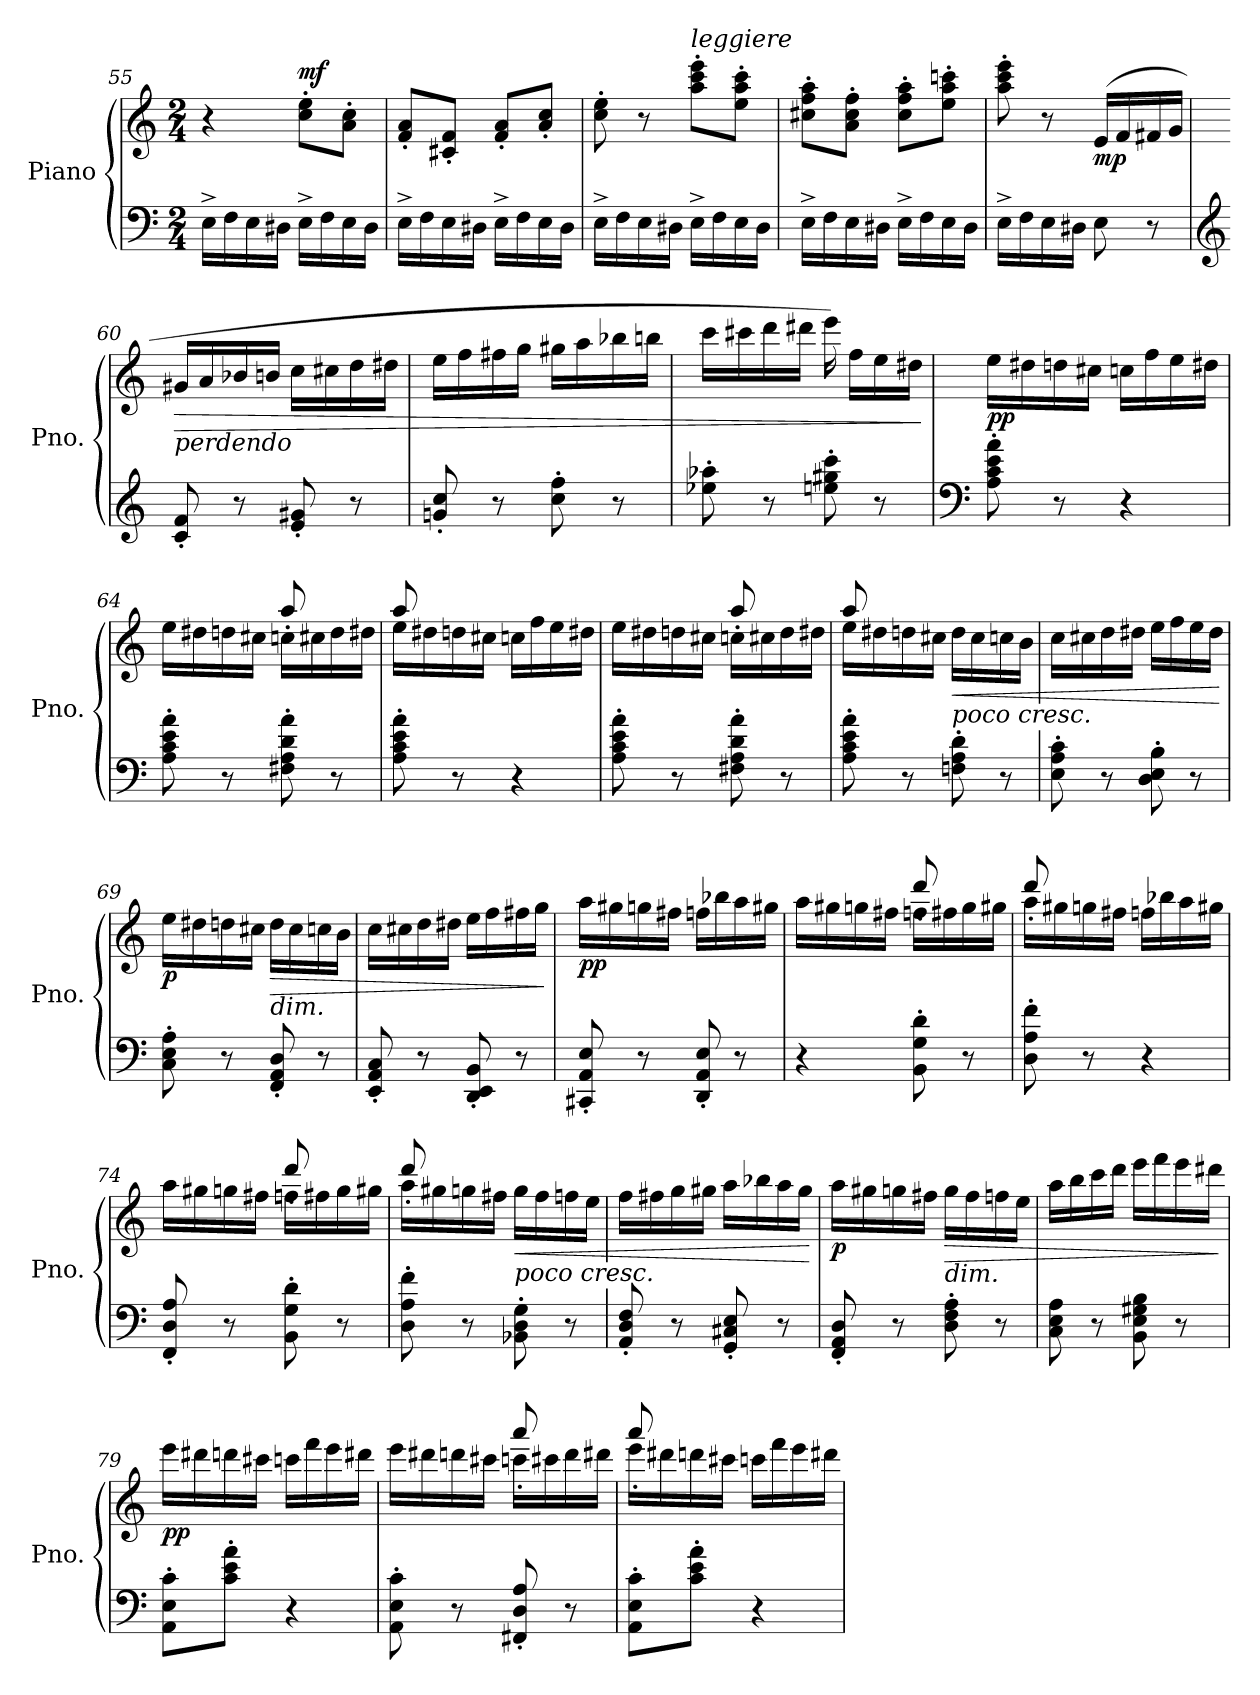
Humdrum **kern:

**kern	**kern	**dynam
*part1	*part1	*part1
*staff2	*staff1	*staff1/2
*I"Piano	*	*
*I'Pno.	*	*
*clefF4	*clefG2	*
*k[]	*k[]	*
*M2/4	*M2/4	*
=55	=55	=55
16E^\LL	4r	.
16F\	.	.
16E\	.	.
16D#X\JJ	.	.
!	!	!LO:DY:a
16E^\LL	8cc\' 8ee\'L	mf
16F\	.	.
16E\	8a\' 8cc\'J	.
16D#\JJ	.	.
=56	=56	=56
16E^\LL	8f/' 8a/'L	.
16F\	.	.
16E\	8c#X/' 8f/'J	.
16D#X\JJ	.	.
16E^\LL	8f/' 8a/'L	.
16F\	.	.
16E\	8a/' 8cc/'J	.
16D#\JJ	.	.
!!LO:LB:g=z
=57	=57	=57
16E^\LL	8cc\' 8ee\'	.
16F\	.	.
16E\	8r	.
16D#X\JJ	.	.
!	!LO:TX:a:i:t=leggiere	!
16E^\LL	8aa\' 8ccc\' 8eee\'L	.
16F\	.	.
16E\	8ee\' 8aa\' 8ccc\'J	.
16D#\JJ	.	.
=58	=58	=58
16E^\LL	8cc#X\' 8ff\' 8aa\'L	.
16F\	.	.
16E\	8a\' 8cc#\' 8ff\'J	.
16D#X\JJ	.	.
16E^\LL	8cc#\' 8ff\' 8aa\'L	.
16F\	.	.
16E\	8ee\' 8aa\' 8cccn\'J	.
16D#\JJ	.	.
=59	=59	=59
16E^\LL	8aa\' 8ccc\' 8eee\'	.
16F\	.	.
16E\	8r	.
16D#X\JJ	.	.
!	!	!LO:DY:b
8E\	(>16e/LL	mp
.	16f/	.
8r	16f#X/	.
.	16g/JJ	.
=60	=60	=60
*clefG2	*	*
!	!LO:TX:b:i:t=perdendo	!
!	!	!LO:HP:b
8c/' 8f/'	16g#X/LL	>
.	16a/	.
8r	16b-X/	.
.	16bn/JJ	.
8e/' 8g#X/'	16cc\LL	.
.	16cc#X\	.
8r	16dd\	.
.	16dd#X\JJ	.
=61	=61	=61
8gn/' 8cc/'	16ee\LL	.
.	16ff\	.
8r	16ff#X\	.
.	16gg\JJ	.
8cc\' 8ff\'	16gg#X\LL	.
.	16aa\	.
8r	16bb-X\	.
.	16bbn\JJ	.
!!LO:LB:g=z
=62	=62	=62
8ee-X\' 8aa-X\'	16ccc\LL	.
.	16ccc#X\	.
8r	16ddd\	.
.	16ddd#X\JJ	.
8een\' 8gg#X\' 8ccc\'	16eee\)	.
.	16ff\LL	.
8r	16ee\	.
.	16dd#X\JJ	.
.	.	]
=63	=63	=63
*clefF4	*	*
!	!	!LO:DY:b
8A\' 8c\' 8e\' 8a\'	16ee\LL	pp
.	16dd#X\	.
8r	16ddn\	.
.	16cc#X\JJ	.
4r	16ccn\LL	.
.	16ff\	.
.	16ee\	.
.	16dd#X\JJ	.
=64	=64	=64
*	*^	*
8A\' 8c\' 8e\' 8a\'	16ee\LL	4ryy	.
.	16dd#X\	.	.
8r	16ddn\	.	.
.	16cc#X\JJ	.	.
8F#X\' 8A\' 8d\' 8a\'	16ccn\LL	8aa'/	.
.	16cc#X\	.	.
8r	16dd\	8ryy	.
.	16dd#X\JJ	.	.
=65	=65	=65	=65
8A\' 8c\' 8e\' 8a\'	16ee\LL	8aa'/	.
.	16dd#X\	.	.
8r	16ddn\	4.ryy	.
.	16cc#X\JJ	.	.
4r	16ccn\LL	.	.
.	16ff\	.	.
.	16ee\	.	.
.	16dd#X\JJ	.	.
!!LO:LB:g=z	!!
=66	=66	=66	=66
8A\' 8c\' 8e\' 8a\'	16ee\LL	4ryy	.
.	16dd#X\	.	.
8r	16ddn\	.	.
.	16cc#X\JJ	.	.
8F#X\' 8A\' 8d\' 8a\'	16ccn\LL	8aa'/	.
.	16cc#X\	.	.
8r	16dd\	8ryy	.
.	16dd#X\JJ	.	.
=67	=67	=67	=67
8A\' 8c\' 8e\' 8a\'	16ee\LL	8aa'/	.
.	16dd#X\	.	.
8r	16ddn\	4.ryy	.
.	16cc#X\JJ	.	.
!	!LO:TX:b:i:t=poco cresc.	!	!
!	!	!	!LO:HP:b
8Fn\' 8A\' 8d\'	16dd\LL	.	<
.	16cc#\	.	.
8r	16ccn\	.	.
.	16b\JJ	.	.
*	*v	*v	*
=68	=68	=68
8E\' 8A\' 8c\'	16cc\LL	.
.	16cc#X\	.
8r	16dd\	.
.	16dd#X\JJ	.
8D\' 8E\' 8B\'	16ee\LL	.
.	16ff\	.
8r	16ee\	.
.	16dd#\JJ	.
.	.	[
=69	=69	=69
!	!	!LO:DY:b
8C\' 8E\' 8A\'	16ee\LL	p
.	16dd#X\	.
8r	16ddn\	.
.	16cc#X\JJ	.
!	!LO:TX:b:i:t=dim.	!
!	!	!LO:HP:b
8FF/' 8AA/' 8D/'	16dd\LL	>
.	16cc#\	.
8r	16ccn\	.
.	16b\JJ	.
!!LO:LB:g=z
=70	=70	=70
8EE/' 8AA/' 8C/'	16cc\LL	.
.	16cc#X\	.
8r	16dd\	.
.	16dd#X\JJ	.
8DD/' 8EE/' 8BB/'	16ee\LL	.
.	16ff\	.
8r	16ff#X\	.
.	16gg\JJ	.
.	.	]
=71	=71	=71
!	!	!LO:DY:b
8CC#X/' 8AA/' 8E/'	16aa\LL	pp
.	16gg#X\	.
8r	16ggn\	.
.	16ff#X\JJ	.
8DD/' 8AA/' 8E/'	16ffn\LL	.
.	16bb-X\	.
8r	16aa\	.
.	16gg#X\JJ	.
=72	=72	=72
*	*^	*
4r	16aa\LL	4ryy	.
.	16gg#X\	.	.
.	16ggn\	.	.
.	16ff#X\JJ	.	.
8BB\' 8G\' 8d\'	16ffn\LL	8ddd'/	.
.	16ff#X\	.	.
8r	16gg\	8ryy	.
.	16gg#X\JJ	.	.
=73	=73	=73	=73
8D\' 8A\' 8f\'	16aa\LL	8ddd'/	.
.	16gg#X\	.	.
8r	16ggn\	4.ryy	.
.	16ff#X\JJ	.	.
4r	16ffn\LL	.	.
.	16bb-X\	.	.
.	16aa\	.	.
.	16gg#X\JJ	.	.
!!LO:PB:g=z	!!
=74	=74	=74	=74
8FF/' 8D/' 8A/'	16aa\LL	4ryy	.
.	16gg#X\	.	.
8r	16ggn\	.	.
.	16ff#X\JJ	.	.
8BB\' 8G\' 8d\'	16ffn\LL	8ddd'/	.
.	16ff#X\	.	.
8r	16gg\	8ryy	.
.	16gg#X\JJ	.	.
=75	=75	=75	=75
8D\' 8A\' 8f\'	16aa\LL	8ddd'/	.
.	16gg#X\	.	.
8r	16ggn\	4.ryy	.
.	16ff#X\JJ	.	.
!	!LO:TX:b:i:t=poco cresc.	!	!
!	!	!	!LO:HP:b
8BB-X\' 8D\' 8G\'	16gg\LL	.	<
.	16ff#\	.	.
8r	16ffn\	.	.
.	16ee\JJ	.	.
*	*v	*v	*
=76	=76	=76
8AA/' 8D/' 8F/'	16ff\LL	.
.	16ff#X\	.
8r	16gg\	.
.	16gg#X\JJ	.
8GG/' 8C#X/' 8E/'	16aa\LL	.
.	16bb-X\	.
8r	16aa\	.
.	16gg#\JJ	.
.	.	[
=77	=77	=77
!	!	!LO:DY:b
8FF/' 8AA/' 8D/'	16aa\LL	p
.	16gg#X\	.
8r	16ggn\	.
.	16ff#X\JJ	.
!	!LO:TX:b:i:t=dim.	!
!	!	!LO:HP:b
8D\' 8F\' 8A\'	16gg\LL	>
.	16ff#\	.
8r	16ffn\	.
.	16ee\JJ	.
!!LO:LB:g=z
=78	=78	=78
8C\ 8E\ 8A\	16aa\LL	.
.	16bb\	.
8r	16ccc\	.
.	16ddd\JJ	.
8BB\ 8E\ 8G#X\ 8B\	16eee\LL	.
.	16fff\	.
8r	16eee\	.
.	16ddd#X\JJ	.
.	.	]
=79	=79	=79
!	!	!LO:DY:b
8AA\' 8E\' 8c\'L	16eee\LL	pp
.	16ddd#X\	.
8c\' 8e\' 8a\'J	16dddn\	.
.	16ccc#X\JJ	.
4r	16cccn\LL	.
.	16fff\	.
.	16eee\	.
.	16ddd#X\JJ	.
=80	=80	=80
*	*^	*
8AA\' 8E\' 8c\'	16eee\LL	4ryy	.
.	16ddd#X\	.	.
8r	16dddn\	.	.
.	16ccc#X\JJ	.	.
8FF#X/' 8D/' 8A/'	16cccn\LL	8aaa'/	.
.	16ccc#X\	.	.
8r	16ddd\	8ryy	.
.	16ddd#X\JJ	.	.
=81	=81	=81	=81
8AA\' 8E\' 8c\'L	16eee\LL	8aaa'/	.
.	16ddd#X\	.	.
8c\' 8e\' 8a\'J	16dddn\	4.ryy	.
.	16ccc#X\JJ	.	.
4r	16cccn\LL	.	.
.	16fff\	.	.
.	16eee\	.	.
.	16ddd#X\JJ	.	.
*	*v	*v	*
=	=	=
*-	*-	*-
